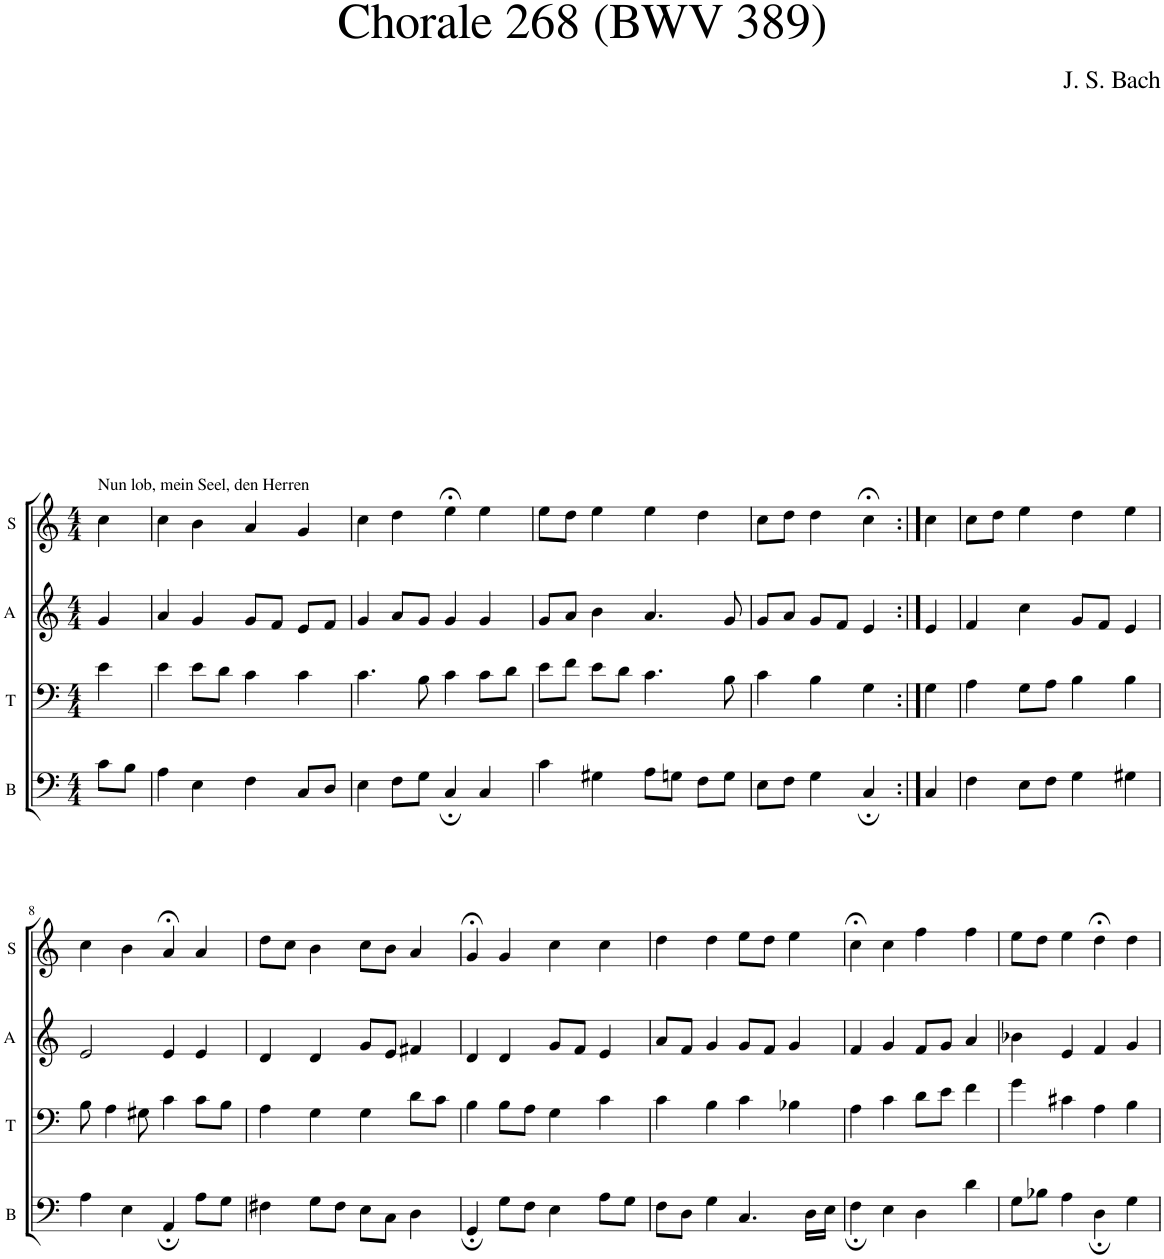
**kern	**kern	**kern	**kern
*part4	*part3	*part2	*part1
*staff4	*staff3	*staff2	*staff1
*I"B	*I"T	*I"A	*I"S
*I'B	*I'T	*I'A	*I'S
*clefF4	*clefF4	*clefG2	*clefG2
*k[]	*k[]	*k[]	*k[]
*M4/4	*M4/4	*M4/4	*M4/4
=1	=1	=1	=1
!	!	!	!LO:TX:a:t=Nun lob, mein Seel, den Herren
8c\L	4e\	4g/	4cc\
8B\J	.	.	.
=2	=2	=2	=2
4A\	4e\	4a/	4cc\
4E\	8e\L	4g/	4b\
.	8d\J	.	.
4F\	4c\	8g/L	4a/
.	.	8f/J	.
8C/L	4c\	8e/L	4g/
8D/J	.	8f/J	.
=3	=3	=3	=3
4E\	4.c\	4g/	4cc\
8F\L	.	8a/L	4dd\
8G\J	8B\	8g/J	.
4C;/	4c\	4g/	4ee;<\
4C/	8c\L	4g/	4ee\
.	8d\J	.	.
=4	=4	=4	=4
4c\	8e\L	8g/L	8ee\L
.	8f\J	8a/J	8dd\J
4G#X\	8e\L	4b\	4ee\
.	8d\J	.	.
8A\L	4.c\	4.a/	4ee\
8Gn\J	.	.	.
8F\L	.	.	4dd\
8G\J	8B\	8g/	.
=5	=5	=5	=5
8E\L	4c\	8g/L	8cc\L
8F\J	.	8a/J	8dd\J
4G\	4B\	8g/L	4dd\
.	.	8f/J	.
4C;/	4G\	4e/	4cc;<\
=6:|!	=6:|!	=6:|!	=6:|!
4C/	4G\	4e/	4cc\
=7	=7	=7	=7
4F\	4A\	4f/	8cc\L
.	.	.	8dd\J
8E\L	8G\L	4cc\	4ee\
8F\J	8A\J	.	.
4G\	4B\	8g/L	4dd\
.	.	8f/J	.
4G#X\	4B\	4e/	4ee\
!!LO:LB:g=z
=8	=8	=8	=8
4A\	8B\	2e/	4cc\
.	4A\	.	.
4E\	.	.	4b\
.	8G#X\	.	.
4AA;/	4c\	4e/	4a;</
8A\L	8c\L	4e/	4a/
8G\J	8B\J	.	.
=9	=9	=9	=9
4F#X\	4A\	4d/	8dd\L
.	.	.	8cc\J
8G\L	4G\	4d/	4b\
8F#\J	.	.	.
8E\L	4G\	8g/L	8cc\L
8C\J	.	8e/J	8b\J
4D\	8d\L	4f#X/	4a/
.	8c\J	.	.
=10	=10	=10	=10
4GG;/	4B\	4d/	4g;</
8G\L	8B\L	4d/	4g/
8F\J	8A\J	.	.
4E\	4G\	8g/L	4cc\
.	.	8f/J	.
8A\L	4c\	4e/	4cc\
8G\J	.	.	.
=11	=11	=11	=11
8F\L	4c\	8a/L	4dd\
8D\J	.	8f/J	.
4G\	4B\	4g/	4dd\
4.C/	4c\	8g/L	8ee\L
.	.	8f/J	8dd\J
.	4B-X\	4g/	4ee\
16D\LL	.	.	.
16E\JJ	.	.	.
=12	=12	=12	=12
4F;\	4A\	4f/	4cc;<\
4E\	4c\	4g/	4cc\
4D\	8d\L	8f/L	4ff\
.	8e\J	8g/J	.
4d\	4f\	4a/	4ff\
=13	=13	=13	=13
8G\L	4g\	4b-X\	8ee\L
8B-X\J	.	.	8dd\J
4A\	4c#X\	4e/	4ee\
4D;\	4A\	4f/	4dd;<\
4G\	4B\	4g/	4dd\
=	=	=	=
*-	*-	*-	*-
